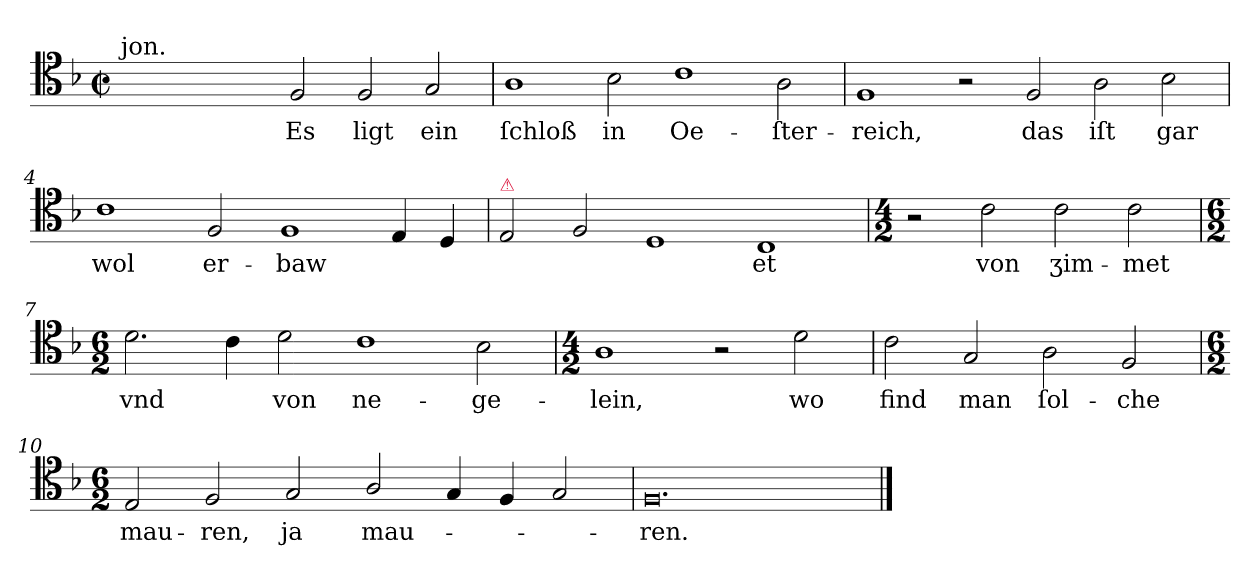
**kern	**text
*part1	*part1
*staff1	*staff1
*clefC4	*
*k[b-]	*
*F:ion	*
*M6/2	*
*met(c|)	*
=1	=1
!LO:TX:a:t=jon.	!
1ryy	.
2ryy	.
2F	Es
2F	ligt
2G	ein
=2	=2
1A	ſchloß
2B-	in
1c	Oe-
2A	-ſter-
=3	=3
1F	-reich,
2r	.
2F	das
2A	iſt
2B-	gar
=4	=4
1c	wol
2F	er-
1F	-baw
4E	.
4D	.
=5	=5
!LO:TX:a:color=crimson:t=⚠	!
2E	.
2F	.
1D	.
1C	-et
=6	=6
*M4/2	*
2r	.
2c	von
2c	ʒim-
2c	-met
=7	=7
*M6/2	*
2.d	vnd
4c	.
2d	von
1c	ne-
2B-	-ge-
=8	=8
*M4/2	*
1A	-lein,
2r	.
2d	wo
=9	=9
2c	find
2G	man
2A	ſol-
2F	-che
=10	=10
*M6/2	*
2E	mau-
2F	-ren,
2G	ja
2A/	mau-
4G	.
4F	.
2G	.
=11	=11
0.F/	-ren.
==	==
*-	*-
